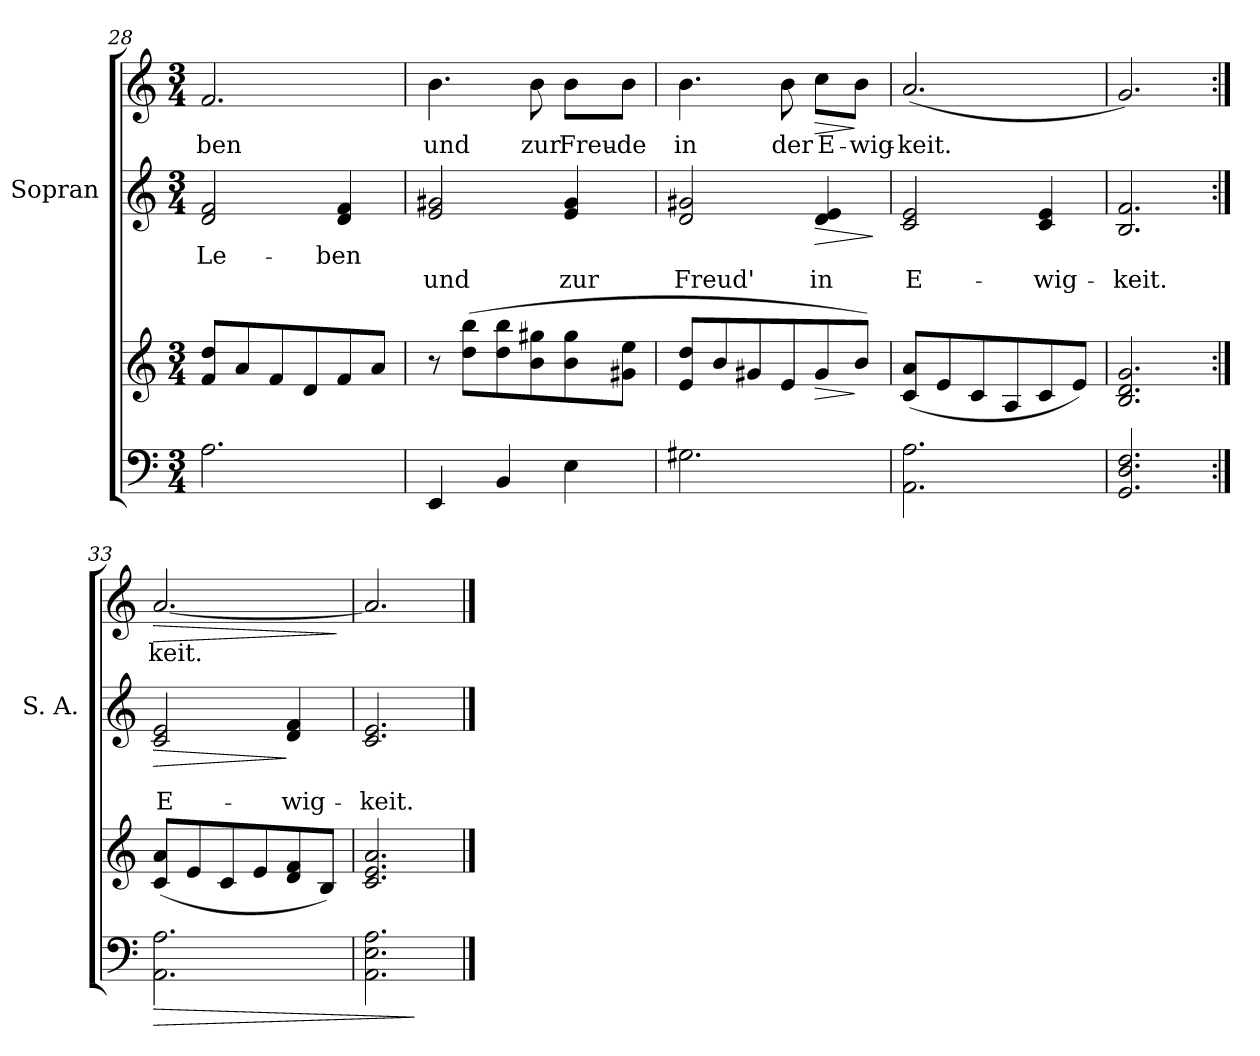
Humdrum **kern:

**kern	**kern	**dynam	**kern	**text	**text	**dynam	**kern	**text	**dynam
*part3	*part3	*part3	*part2	*part2	*part2	*part2	*part1	*part1	*part1
*staff4	*staff3	*staff3/4	*staff2	*staff2	*staff2	*staff2	*staff1	*staff1	*staff1
*	*	*	*I"Sopran	*	*	*	*	*	*
*	*	*	*I'S. A.	*	*	*	*	*	*
*clefF4	*clefG2	*	*clefG2	*	*	*	*clefG2	*	*
*k[]	*k[]	*	*k[]	*	*	*	*k[]	*	*
*C:	*C:	*	*C:	*	*	*	*C:	*	*
*M3/4	*M3/4	*	*M3/4	*	*	*	*M3/4	*	*
=28	=28	=28	=28	=28	=28	=28	=28	=28	=28
!	!	!	!	!LO:LY:b	!	!	!	!	!
!	!	!	!	!	!	!	!	!LO:LY:b	!
2.A\	8f/ 8dd/L	.	2d/ 2f/	Le-	.	.	2.f/	-ben	.
.	8a/	.	.	.	.	.	.	.	.
.	8f/	.	.	.	.	.	.	.	.
.	8d/	.	.	.	.	.	.	.	.
!	!	!	!	!LO:LY:b	!	!	!	!	!
.	8f/	.	4d/ 4f/	-ben	.	.	.	.	.
.	8a/J	.	.	.	.	.	.	.	.
!!LO:LB:g=z
=29	=29	=29	=29	=29	=29	=29	=29	=29	=29
!	!	!	!	!	!LO:LY:b	!	!	!	!
!	!	!	!	!	!	!	!	!LO:LY:b	!
4EE/	8r	.	2e/ 2g#X/	.	und	.	4.b\	und	.
.	(>8dd\ 8bb\L	.	.	.	.	.	.	.	.
4BB/	8dd\ 8bb\	.	.	.	.	.	.	.	.
!	!	!	!	!	!	!	!	!LO:LY:b	!
.	8b\ 8gg#X\	.	.	.	.	.	8b\	zur	.
!	!	!	!	!	!LO:LY:b	!	!	!	!
!	!	!	!	!	!	!	!	!LO:LY:b	!
4E\	8b\ 8gg#\	.	4e/ 4g#/	.	zur	.	8b\L	Freu-	.
!	!	!	!	!	!	!	!	!LO:LY:b	!
.	8g#X\ 8ee\J	.	.	.	.	.	8b\J	-de	.
=30	=30	=30	=30	=30	=30	=30	=30	=30	=30
!	!	!	!	!	!LO:LY:b	!	!	!	!
!	!	!	!	!	!	!	!	!LO:LY:b	!
2.G#X\	8e/ 8dd/L	.	2d/ 2g#X/	.	Freud'	.	4.b\	in	.
.	8b/	.	.	.	.	.	.	.	.
.	8g#X/	.	.	.	.	.	.	.	.
!	!	!	!	!	!	!	!	!LO:LY:b	!
.	8e/	.	.	.	.	.	8b\	der	.
!	!	!LO:HP:b	!	!	!	!	!	!	!
!	!	!	!	!	!LO:LY:b	!LO:HP:b	!	!	!
!	!	!	!	!	!	!	!	!LO:LY:b	!LO:HP:b
.	8g#/	>	4d/ 4e/	.	in	>	8cc\L	E-	>
!	!	!	!	!	!	!	!	!LO:LY:b	!
.	8b/J)	]	.	.	.	.	8b\J	-wig-	]
.	.	.	.	.	.	]	.	.	.
=31	=31	=31	=31	=31	=31	=31	=31	=31	=31
!	!	!	!	!	!LO:LY:b	!	!	!	!
!	!	!	!	!	!	!	!	!LO:LY:b	!
2.AA\ 2.A\	(<8c/ 8a/L	.	2c/ 2e/	.	E-	.	(<2.a/	-keit.	.
.	8e/	.	.	.	.	.	.	.	.
.	8c/	.	.	.	.	.	.	.	.
.	8A/	.	.	.	.	.	.	.	.
!	!	!	!	!	!LO:LY:b	!	!	!	!
.	8c/	.	4c/ 4e/	.	-wig-	.	.	.	.
.	8e/J)	.	.	.	.	.	.	.	.
=32	=32	=32	=32	=32	=32	=32	=32	=32	=32
!	!	!	!	!	!LO:LY:b	!	!	!	!
2.GG/ 2.D/ 2.F/	2.B/ 2.d/ 2.g/	.	2.B/ 2.f/	.	-keit.	.	2.g/)	.	.
=33:|!	=33:|!	=33:|!	=33:|!	=33:|!	=33:|!	=33:|!	=33:|!	=33:|!	=33:|!
!	!	!LO:HP:b=2	!	!	!	!	!	!	!
!	!	!	!	!	!LO:LY:b	!LO:HP:b	!	!	!
!	!	!	!	!	!	!	!	!LO:LY:b	!LO:HP:b
2.AA\ 2.A\	(<8c/ 8a/L	>	2c/ 2e/	.	E-	>	[2.a/	keit.	>
.	8e/	.	.	.	.	.	.	.	.
.	8c/	.	.	.	.	.	.	.	.
.	8e/	.	.	.	.	.	.	.	.
!	!	!	!	!	!LO:LY:b	!	!	!	!
.	8d/ 8f/	.	4d/ 4f/	.	-wig-	]	.	.	.
.	8B/J)	.	.	.	.	.	.	.	.
.	.	.	.	.	.	.	.	.	]
=34	=34	=34	=34	=34	=34	=34	=34	=34	=34
!	!	!	!	!	!LO:LY:b	!	!	!	!
2.AA\ 2.E\ 2.A\	2.c/ 2.e/ 2.a/	.	2.c/ 2.e/	.	-keit.	.	2.a/]	.	.
.	.	]	.	.	.	.	.	.	.
==	==	==	==	==	==	==	==	==	==
*-	*-	*-	*-	*-	*-	*-	*-	*-	*-
